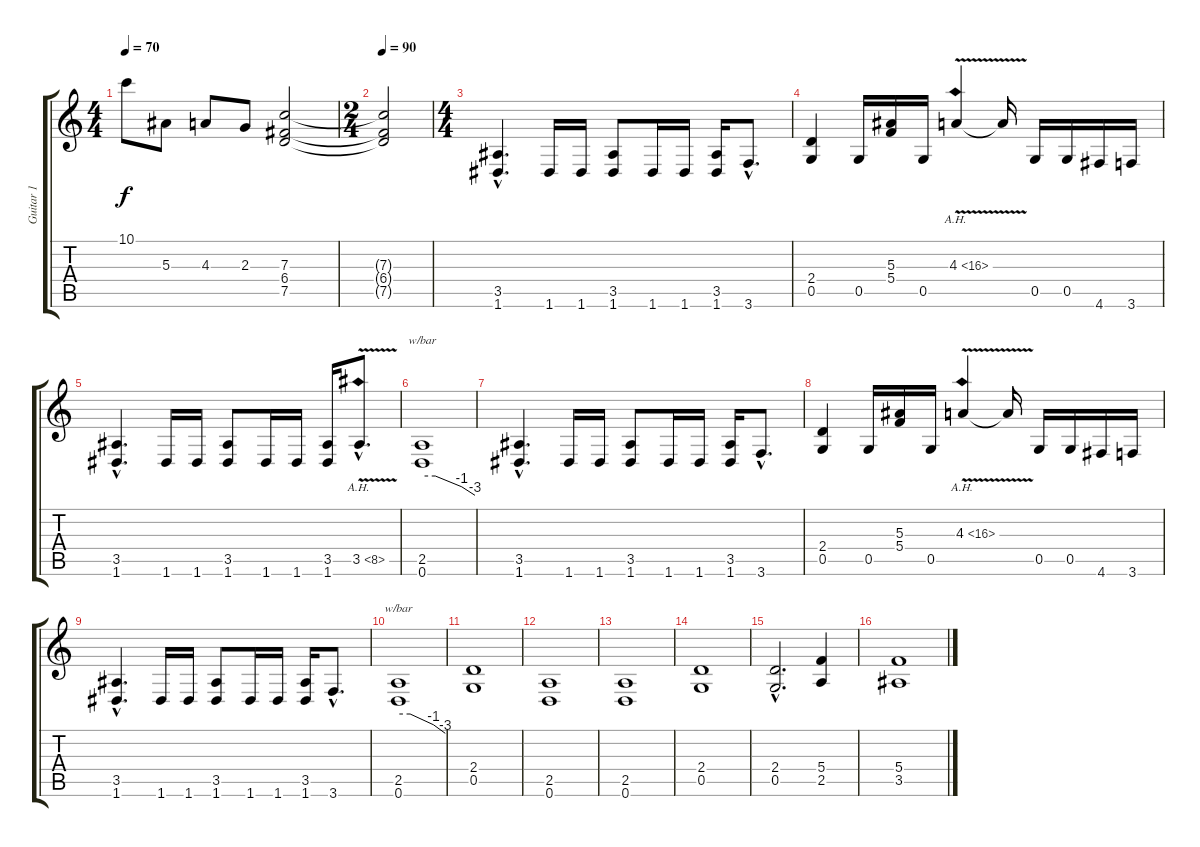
\track ("Guitar 1" "Guitar 1") {instrument acousticguitarnylon}
\staff {score tabs}
\tuning (D4 A3 F3 C3 G2 D2) {hide}
\ts (4 4)
\tempo 70
\clef g2
\ks c
10.1.8{dy f} 5.3.8 4.3.8 2.3.8 (7.3 6.4 7.5).2 |
\ts (2 4)
\tempo 90
(7.3{t} 6.4{t} 7.5{t}).2 |
\ts (4 4)
(3.5{hac} 1.6{hac}).4{d instrument overdrivenguitar} 1.6.16 1.6.16 (3.5 1.6).8 1.6.16 1.6.16 (3.5 1.6).16 3.6{hac}.8{d} |
(2.4 0.5).4 0.5.16 (5.3 5.4).16 0.5.16 4.3{ah 12 v}.4 4.3{t}.16 0.5.16 0.5.16 4.6.16 3.6.16 |
(3.5{hac} 1.6{hac}).4{d} 1.6.16 1.6.16 (3.5 1.6).8 1.6.16 1.6.16 (3.5 1.6).16 3.5{ah 5 v hac}.8{d} |
(2.5 0.6).1{tbe (custom default 0 0 15 0 45 -4 60 -12)} |
(3.5{hac} 1.6{hac}).4{d} 1.6.16 1.6.16 (3.5 1.6).8 1.6.16 1.6.16 (3.5 1.6).16 3.6{hac}.8{d} |
(2.4 0.5).4 0.5.16 (5.3 5.4).16 0.5.16 4.3{ah 12 v}.4 4.3{t}.16 0.5.16 0.5.16 4.6.16 3.6.16 |
(3.5{hac} 1.6{hac}).4{d} 1.6.16 1.6.16 (3.5 1.6).8 1.6.16 1.6.16 (3.5 1.6).16 3.6{hac}.8{d} |
(2.5 0.6).1{tbe (custom default 0 0 15 0 45 -4 60 -12)} |
(2.4 0.5).1 |
(2.5 0.6).1 |
(2.5 0.6).1 |
(2.4 0.5).1 |
(2.4{hac} 0.5{hac}).2{d} (5.4 2.5).4 |
(5.4 3.5).1
